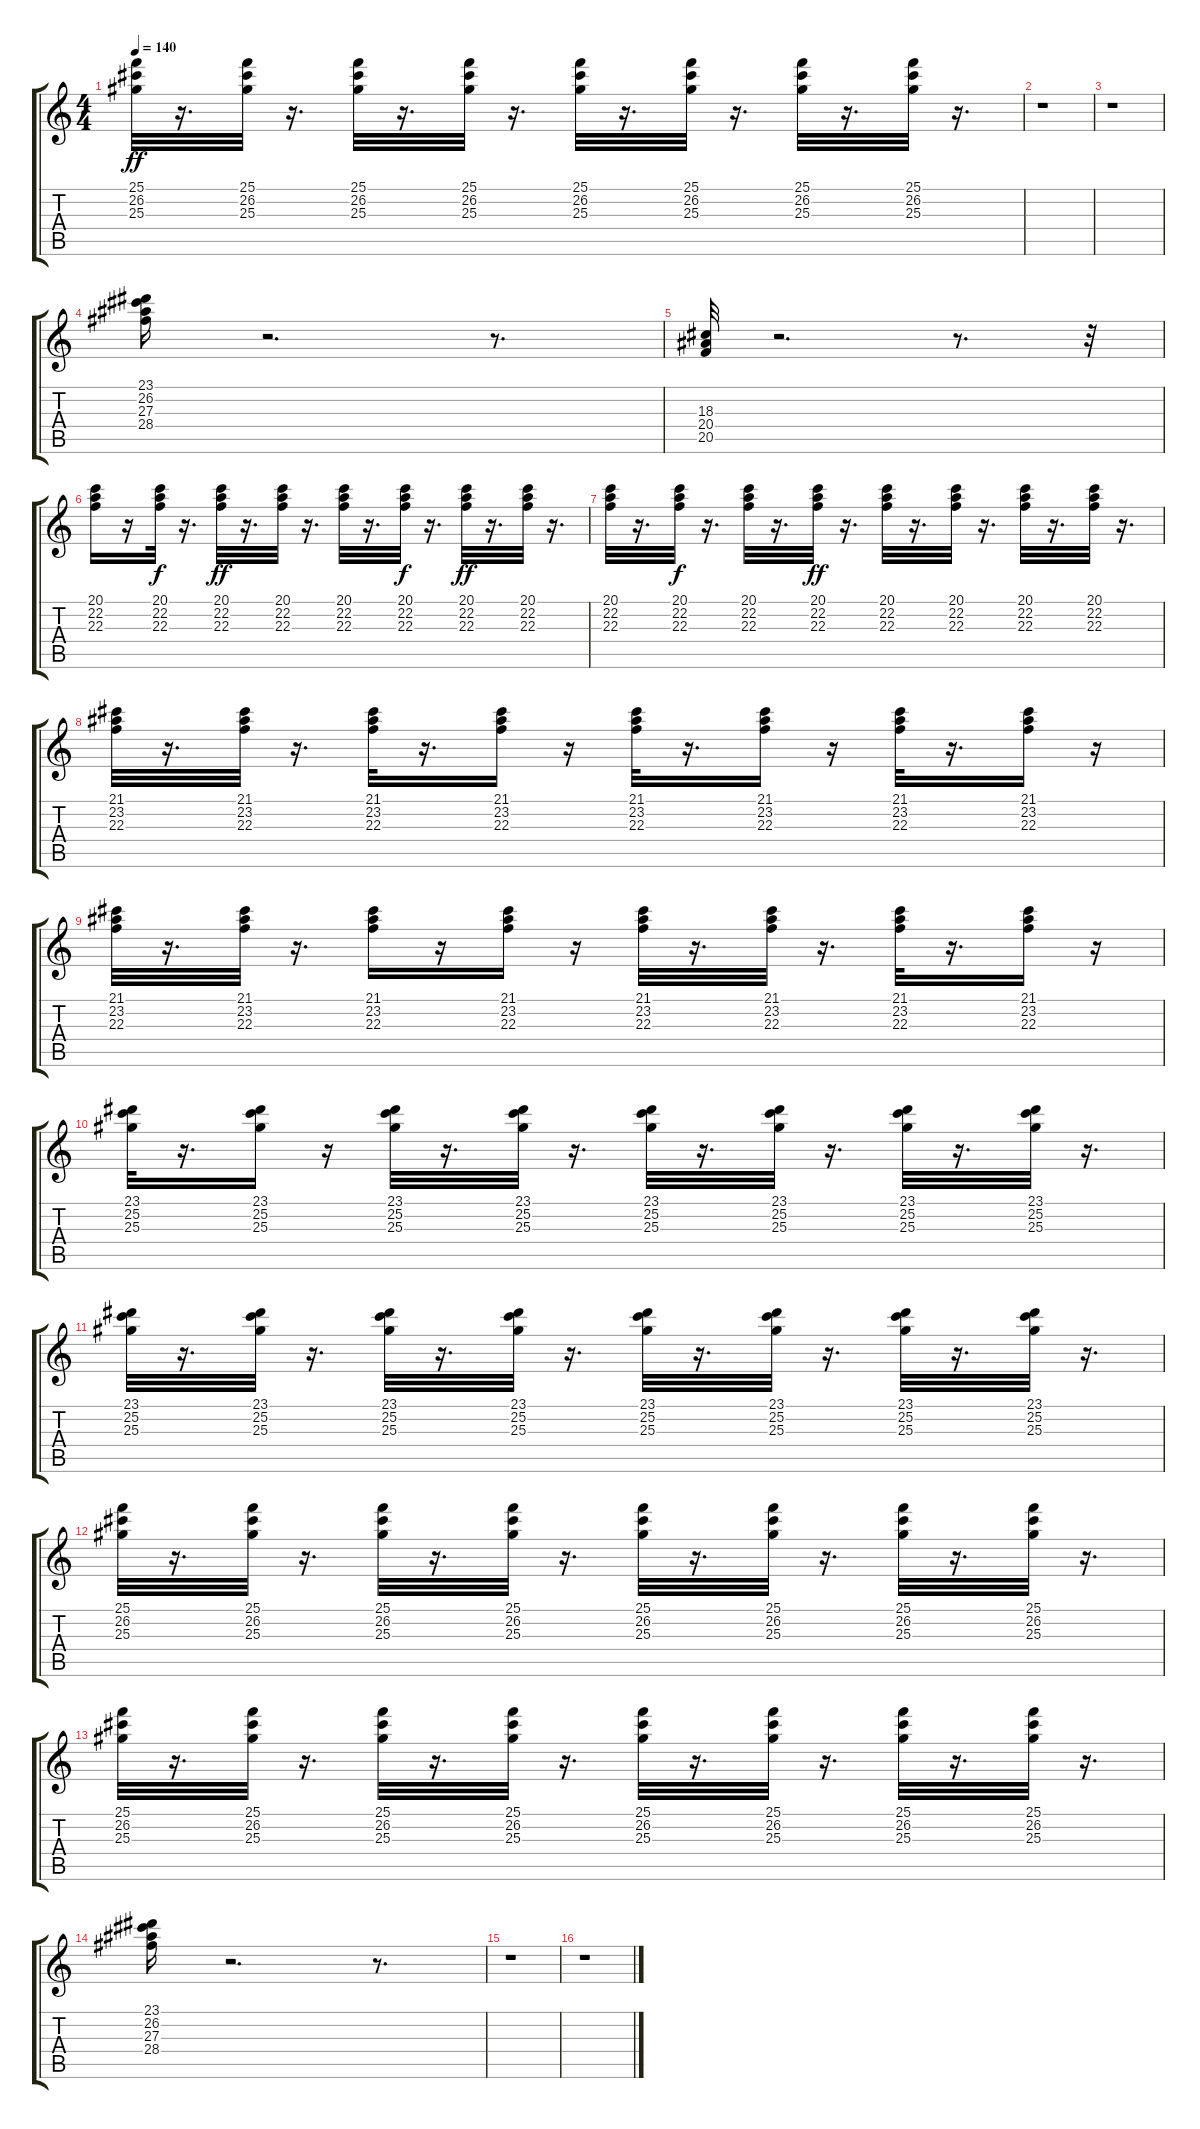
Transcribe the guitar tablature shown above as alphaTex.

\track "" {instrument percussiveorgan}
\staff {score tabs}
\tuning (E4 B3 G3 D3 A2 E2) {hide}
\ts (4 4)
\tempo 140
\clef g2
\ks c
(25.1 26.2 25.3).32{dy ff} r.16{d} (25.1 26.2 25.3).32 r.16{d} (25.1 26.2 25.3).32 r.16{d} (25.1 26.2 25.3).32 r.16{d} (25.1 26.2 25.3).32 r.16{d} (25.1 26.2 25.3).32 r.16{d} (25.1 26.2 25.3).32 r.16{d} (25.1 26.2 25.3).32 r.16{d} |
r.1 |
r.1 |
(23.1 26.2 27.3 28.4).16 r.2{d} r.8{d} |
(18.3 20.4 20.5).32{instrument percussiveorgan} r.2{d} r.8{d} r.32 |
(20.1 22.2 22.3).16 r.16 (20.1 22.2 22.3).32{dy f} r.16{d} (20.1 22.2 22.3).32{dy ff} r.16{d} (20.1 22.2 22.3).32 r.16{d} (20.1 22.2 22.3).32 r.16{d} (20.1 22.2 22.3).32{dy f} r.16{d} (20.1 22.2 22.3).32{dy ff} r.16{d} (20.1 22.2 22.3).32 r.16{d} |
(20.1 22.2 22.3).32 r.16{d} (20.1 22.2 22.3).32{dy f} r.16{d} (20.1 22.2 22.3).32 r.16{d} (20.1 22.2 22.3).32{dy ff} r.16{d} (20.1 22.2 22.3).32 r.16{d} (20.1 22.2 22.3).32 r.16{d} (20.1 22.2 22.3).32 r.16{d} (20.1 22.2 22.3).32 r.16{d} |
(21.1 23.2 22.3).32 r.16{d} (21.1 23.2 22.3).32 r.16{d} (21.1 23.2 22.3).32 r.16{d} (21.1 23.2 22.3).16 r.16 (21.1 23.2 22.3).32 r.16{d} (21.1 23.2 22.3).16 r.16 (21.1 23.2 22.3).32 r.16{d} (21.1 23.2 22.3).16 r.16 |
(21.1 23.2 22.3).32 r.16{d} (21.1 23.2 22.3).32 r.16{d} (21.1 23.2 22.3).16 r.16 (21.1 23.2 22.3).16 r.16 (21.1 23.2 22.3).32 r.16{d} (21.1 23.2 22.3).32 r.16{d} (21.1 23.2 22.3).32 r.16{d} (21.1 23.2 22.3).16 r.16 |
(23.1 25.2 25.3).32 r.16{d} (23.1 25.2 25.3).16 r.16 (23.1 25.2 25.3).32 r.16{d} (23.1 25.2 25.3).32 r.16{d} (23.1 25.2 25.3).32 r.16{d} (23.1 25.2 25.3).32 r.16{d} (23.1 25.2 25.3).32 r.16{d} (23.1 25.2 25.3).32 r.16{d} |
(23.1 25.2 25.3).32 r.16{d} (23.1 25.2 25.3).32 r.16{d} (23.1 25.2 25.3).32 r.16{d} (23.1 25.2 25.3).32 r.16{d} (23.1 25.2 25.3).32 r.16{d} (23.1 25.2 25.3).32 r.16{d} (23.1 25.2 25.3).32 r.16{d} (23.1 25.2 25.3).32 r.16{d} |
(25.1 26.2 25.3).32 r.16{d} (25.1 26.2 25.3).32 r.16{d} (25.1 26.2 25.3).32 r.16{d} (25.1 26.2 25.3).32 r.16{d} (25.1 26.2 25.3).32 r.16{d} (25.1 26.2 25.3).32 r.16{d} (25.1 26.2 25.3).32 r.16{d} (25.1 26.2 25.3).32 r.16{d} |
(25.1 26.2 25.3).32 r.16{d} (25.1 26.2 25.3).32 r.16{d} (25.1 26.2 25.3).32 r.16{d} (25.1 26.2 25.3).32 r.16{d} (25.1 26.2 25.3).32 r.16{d} (25.1 26.2 25.3).32 r.16{d} (25.1 26.2 25.3).32 r.16{d} (25.1 26.2 25.3).32 r.16{d} |
(23.1 26.2 27.3 28.4).16 r.2{d} r.8{d} |
r.1 |
r.1
